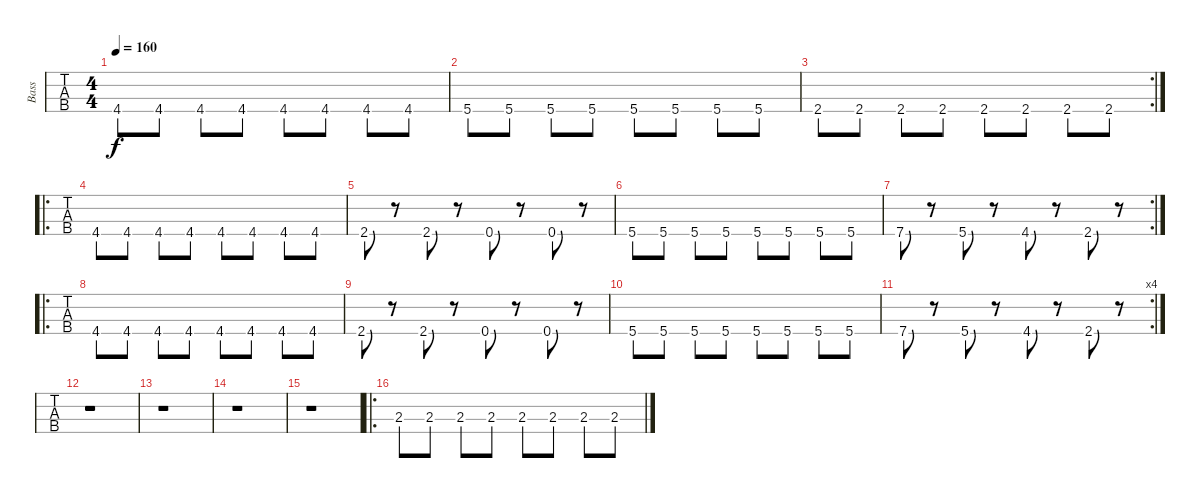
\track ("Bass" "Bass") {instrument electricbasspick}
\staff {tabs}
\tuning (Eb2 Bb1 F1 C1) {hide}
\ts (4 4)
\tempo 160
\clef f4
\ks c
4.4.8{dy f} 4.4.8 4.4.8 4.4.8 4.4.8 4.4.8 4.4.8 4.4.8 |
5.4.8 5.4.8 5.4.8 5.4.8 5.4.8 5.4.8 5.4.8 5.4.8 |
\rc 2
2.4.8 2.4.8 2.4.8 2.4.8 2.4.8 2.4.8 2.4.8 2.4.8 |
\ro
4.4.8 4.4.8 4.4.8 4.4.8 4.4.8 4.4.8 4.4.8 4.4.8 |
2.4.8 r.8 2.4.8 r.8 0.4.8 r.8 0.4.8 r.8 |
5.4.8 5.4.8 5.4.8 5.4.8 5.4.8 5.4.8 5.4.8 5.4.8 |
\rc 2
7.4.8 r.8 5.4.8 r.8 4.4.8 r.8 2.4.8 r.8 |
\ro
4.4.8 4.4.8 4.4.8 4.4.8 4.4.8 4.4.8 4.4.8 4.4.8 |
2.4.8 r.8 2.4.8 r.8 0.4.8 r.8 0.4.8 r.8 |
5.4.8 5.4.8 5.4.8 5.4.8 5.4.8 5.4.8 5.4.8 5.4.8 |
\rc 4
7.4.8 r.8 5.4.8 r.8 4.4.8 r.8 2.4.8 r.8 |
r.1 |
r.1 |
r.1 |
r.1 |
\ro
2.3.8 2.3.8 2.3.8 2.3.8 2.3.8 2.3.8 2.3.8 2.3.8
